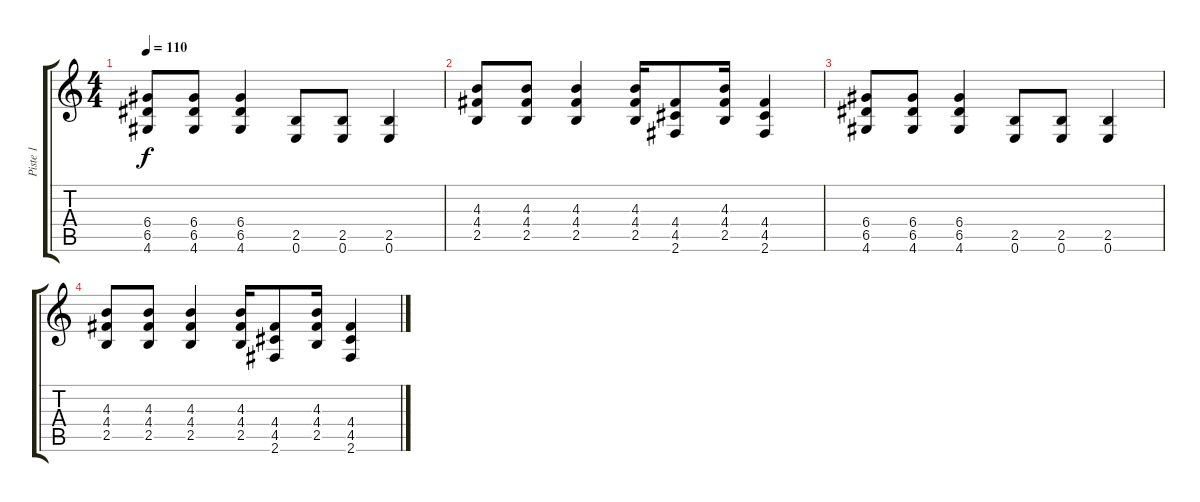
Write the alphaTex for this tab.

\track ("Piste 1" "Piste 1") {instrument distortionguitar}
\staff {score tabs}
\tuning (E4 B3 G3 D3 A2 E2) {hide}
\ts (4 4)
\tempo 110
\clef g2
\ks c
(6.4 6.5 4.6).8{dy f} (6.4 6.5 4.6).8 (6.4 6.5 4.6).4 (2.5 0.6).8 (2.5 0.6).8 (2.5 0.6).4 |
(4.3 4.4 2.5).8 (4.3 4.4 2.5).8 (4.3 4.4 2.5).4 (4.3 4.4 2.5).16 (4.4 4.5 2.6).8 (4.3 4.4 2.5).16 (4.4 4.5 2.6).4 |
(6.4 6.5 4.6).8 (6.4 6.5 4.6).8 (6.4 6.5 4.6).4 (2.5 0.6).8 (2.5 0.6).8 (2.5 0.6).4 |
(4.3 4.4 2.5).8 (4.3 4.4 2.5).8 (4.3 4.4 2.5).4 (4.3 4.4 2.5).16 (4.4 4.5 2.6).8 (4.3 4.4 2.5).16 (4.4 4.5 2.6).4
